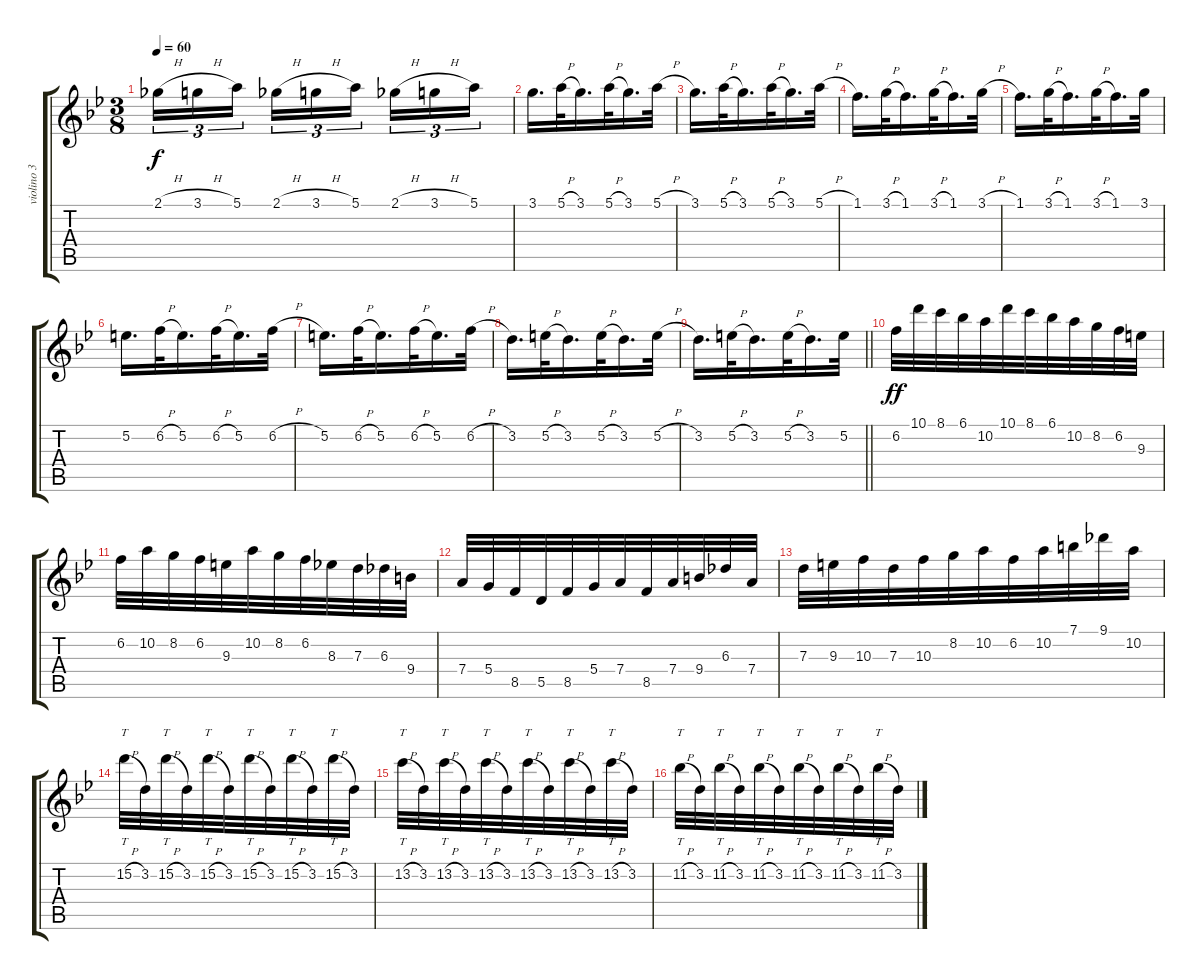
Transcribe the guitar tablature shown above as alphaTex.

\track ("violino 3" "violino 3") {instrument distortionguitar}
\staff {score tabs}
\tuning (E4 B3 G3 D3 A2 E2) {hide}
\ts (3 8)
\tempo 60
\clef g2
\ks bb
2.1{h}.16{tu (3 2) dy f} 3.1{h}.16{tu (3 2)} 5.1.16{tu (3 2)} 2.1{h}.16{tu (3 2)} 3.1{h}.16{tu (3 2)} 5.1.16{tu (3 2)} 2.1{h}.16{tu (3 2)} 3.1{h}.16{tu (3 2)} 5.1.16{tu (3 2)} |
3.1.16{d} 5.1{h}.32 3.1.16{d} 5.1{h}.32 3.1.16{d} 5.1{h}.32 |
3.1.16{d} 5.1{h}.32 3.1.16{d} 5.1{h}.32 3.1.16{d} 5.1{h}.32 |
1.1.16{d} 3.1{h}.32 1.1.16{d} 3.1{h}.32 1.1.16{d} 3.1{h}.32 |
1.1.16{d} 3.1{h}.32 1.1.16{d} 3.1{h}.32 1.1.16{d} 3.1.32 |
5.2.16{d} 6.2{h}.32 5.2.16{d} 6.2{h}.32 5.2.16{d} 6.2{h}.32 |
5.2.16{d} 6.2{h}.32 5.2.16{d} 6.2{h}.32 5.2.16{d} 6.2{h}.32 |
3.2.16{d} 5.2{h}.32 3.2.16{d} 5.2{h}.32 3.2.16{d} 5.2{h}.32 |
\barLineRight lightlight
3.2.16{d} 5.2{h}.32 3.2.16{d} 5.2{h}.32 3.2.16{d} 5.2.32 |
6.2.32{dy ff} 10.1.32 8.1.32 6.1.32 10.2.32 10.1.32 8.1.32 6.1.32 10.2.32 8.2.32 6.2.32 9.3.32 |
6.2.32 10.2.32 8.2.32 6.2.32 9.3.32 10.2.32 8.2.32 6.2.32 8.3.32 7.3.32 6.3.32 9.4.32 |
7.4.32 5.4.32 8.5.32 5.5.32 8.5.32 5.4.32 7.4.32 8.5.32 7.4.32 9.4.32 6.3.32 7.4.32 |
7.3.32 9.3.32 10.3.32 7.3.32 10.3.32 8.2.32 10.2.32 6.2.32 10.2.32 7.1.32 9.1.32 10.2.32 |
15.2{h}.32{tt} 3.2.32 15.2{h}.32{tt} 3.2.32 15.2{h}.32{tt} 3.2.32 15.2{h}.32{tt} 3.2.32 15.2{h}.32{tt} 3.2.32 15.2{h}.32{tt} 3.2.32 |
13.2{h}.32{tt} 3.2.32 13.2{h}.32{tt} 3.2.32 13.2{h}.32{tt} 3.2.32 13.2{h}.32{tt} 3.2.32 13.2{h}.32{tt} 3.2.32 13.2{h}.32{tt} 3.2.32 |
11.2{h}.32{tt} 3.2.32 11.2{h}.32{tt} 3.2.32 11.2{h}.32{tt} 3.2.32 11.2{h}.32{tt} 3.2.32 11.2{h}.32{tt} 3.2.32 11.2{h}.32{tt} 3.2.32
